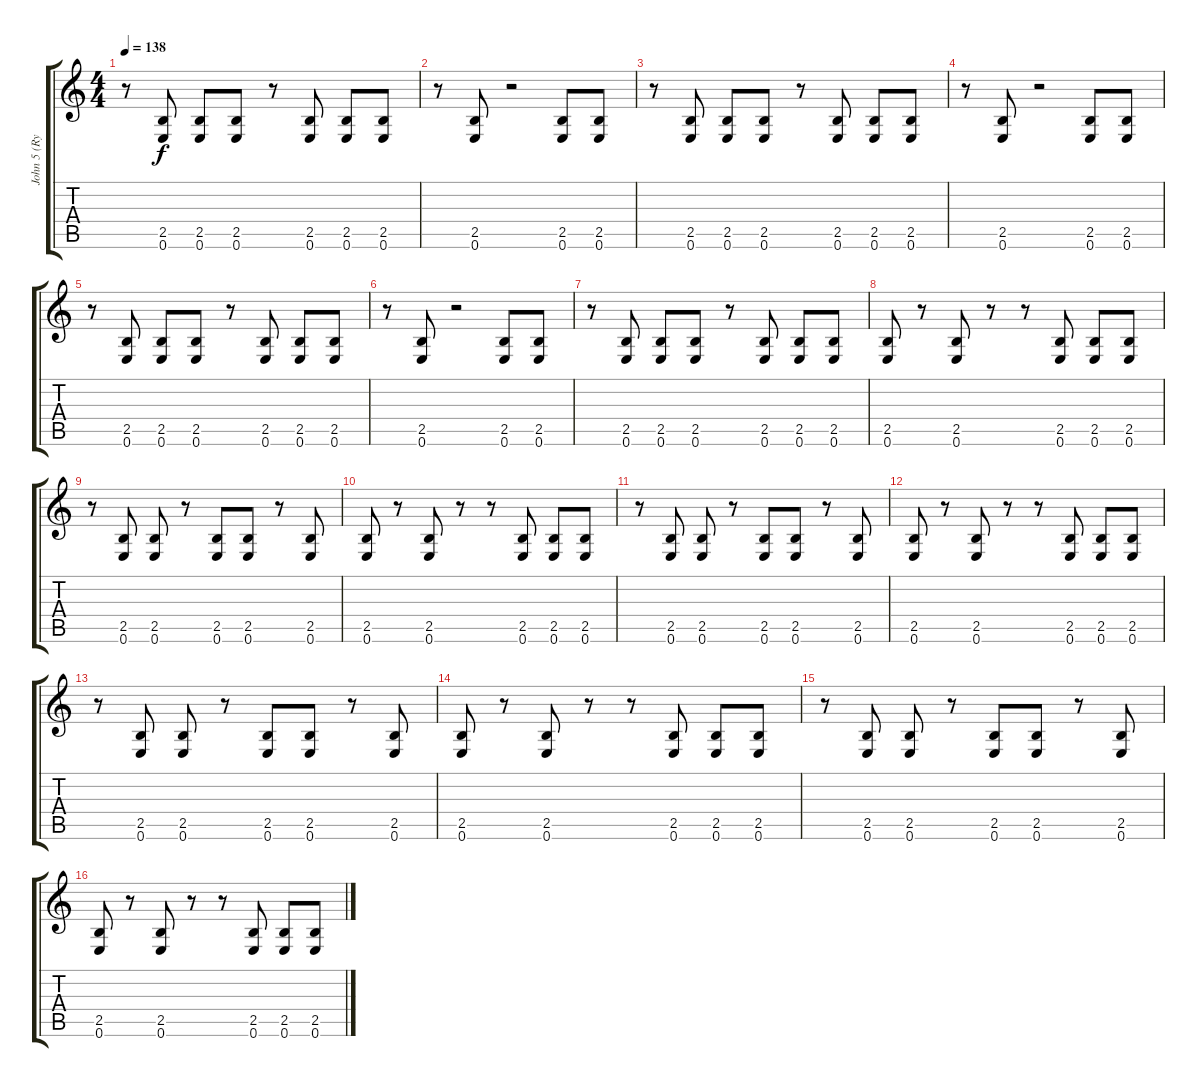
\track ("John 5 (Rythmic)" "John 5 (Ry") {instrument distortionguitar}
\staff {score tabs}
\tuning (E4 B3 G3 D3 A2 E2) {hide}
\ts (4 4)
\tempo 138
\clef g2
\ks c
r.8{dy f} (2.5 0.6).8 (2.5 0.6).8 (2.5 0.6).8 r.8 (2.5 0.6).8 (2.5 0.6).8 (2.5 0.6).8 |
r.8 (2.5 0.6).8 r.2 (2.5 0.6).8 (2.5 0.6).8 |
r.8 (2.5 0.6).8 (2.5 0.6).8 (2.5 0.6).8 r.8 (2.5 0.6).8 (2.5 0.6).8 (2.5 0.6).8 |
r.8 (2.5 0.6).8 r.2 (2.5 0.6).8 (2.5 0.6).8 |
r.8 (2.5 0.6).8 (2.5 0.6).8 (2.5 0.6).8 r.8 (2.5 0.6).8 (2.5 0.6).8 (2.5 0.6).8 |
r.8 (2.5 0.6).8 r.2 (2.5 0.6).8 (2.5 0.6).8 |
r.8 (2.5 0.6).8 (2.5 0.6).8 (2.5 0.6).8 r.8 (2.5 0.6).8 (2.5 0.6).8 (2.5 0.6).8 |
(2.5 0.6).8 r.8 (2.5 0.6).8 r.8 r.8 (2.5 0.6).8 (2.5 0.6).8 (2.5 0.6).8 |
r.8 (2.5 0.6).8 (2.5 0.6).8 r.8 (2.5 0.6).8 (2.5 0.6).8 r.8 (2.5 0.6).8 |
(2.5 0.6).8 r.8 (2.5 0.6).8 r.8 r.8 (2.5 0.6).8 (2.5 0.6).8 (2.5 0.6).8 |
r.8 (2.5 0.6).8 (2.5 0.6).8 r.8 (2.5 0.6).8 (2.5 0.6).8 r.8 (2.5 0.6).8 |
(2.5 0.6).8 r.8 (2.5 0.6).8 r.8 r.8 (2.5 0.6).8 (2.5 0.6).8 (2.5 0.6).8 |
r.8 (2.5 0.6).8 (2.5 0.6).8 r.8 (2.5 0.6).8 (2.5 0.6).8 r.8 (2.5 0.6).8 |
(2.5 0.6).8 r.8 (2.5 0.6).8 r.8 r.8 (2.5 0.6).8 (2.5 0.6).8 (2.5 0.6).8 |
r.8 (2.5 0.6).8 (2.5 0.6).8 r.8 (2.5 0.6).8 (2.5 0.6).8 r.8 (2.5 0.6).8 |
(2.5 0.6).8 r.8 (2.5 0.6).8 r.8 r.8 (2.5 0.6).8 (2.5 0.6).8 (2.5 0.6).8
